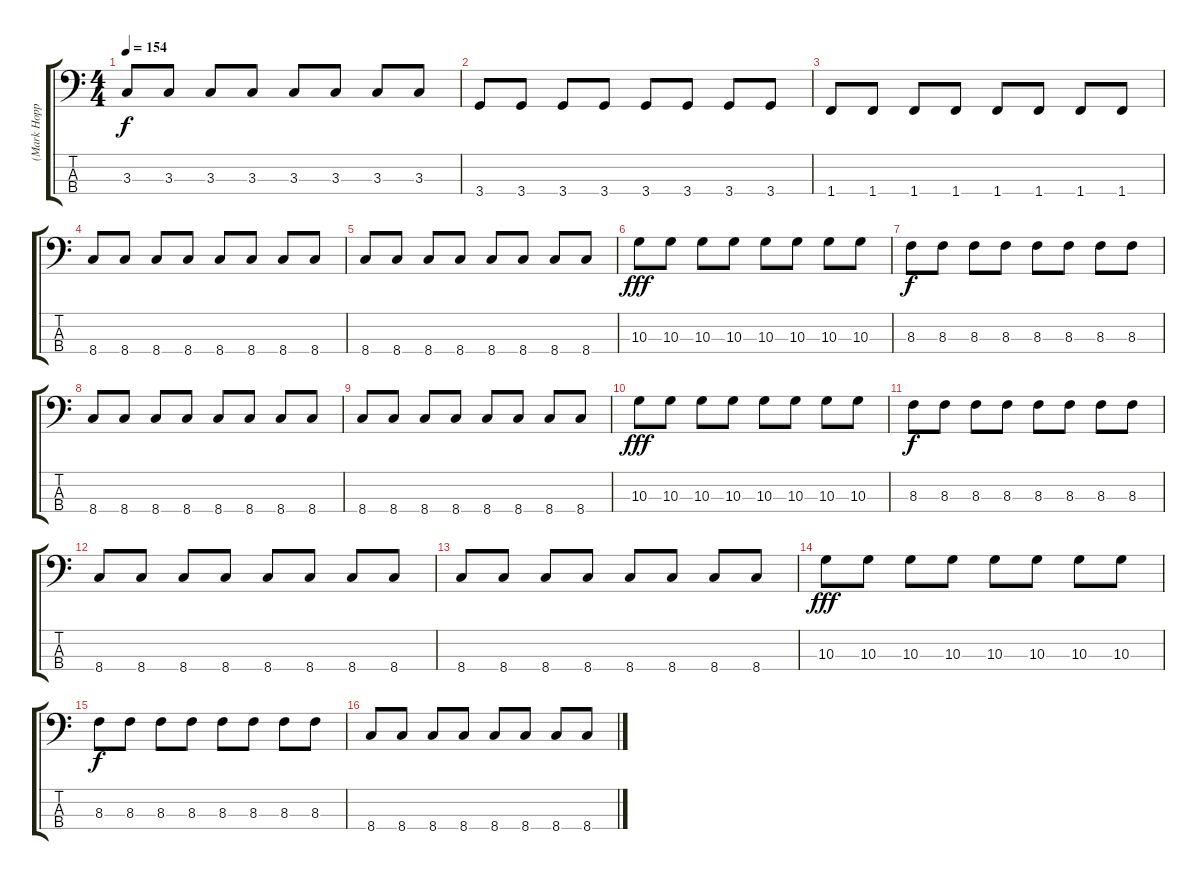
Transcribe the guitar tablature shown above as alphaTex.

\track ("(Mark Hoppus) Bass" "(Mark Hopp") {instrument electricbasspick}
\staff {score tabs}
\tuning (G2 D2 A1 E1) {hide}
\ts (4 4)
\tempo 154
\clef f4
\ks c
3.3.8{dy f} 3.3.8 3.3.8 3.3.8 3.3.8 3.3.8 3.3.8 3.3.8 |
3.4.8 3.4.8 3.4.8 3.4.8 3.4.8 3.4.8 3.4.8 3.4.8 |
1.4.8 1.4.8 1.4.8 1.4.8 1.4.8 1.4.8 1.4.8 1.4.8 |
8.4.8 8.4.8 8.4.8 8.4.8 8.4.8 8.4.8 8.4.8 8.4.8 |
8.4.8 8.4.8 8.4.8 8.4.8 8.4.8 8.4.8 8.4.8 8.4.8 |
10.3.8{dy fff} 10.3.8 10.3.8 10.3.8 10.3.8 10.3.8 10.3.8 10.3.8 |
8.3.8{dy f} 8.3.8 8.3.8 8.3.8 8.3.8 8.3.8 8.3.8 8.3.8 |
8.4.8 8.4.8 8.4.8 8.4.8 8.4.8 8.4.8 8.4.8 8.4.8 |
8.4.8 8.4.8 8.4.8 8.4.8 8.4.8 8.4.8 8.4.8 8.4.8 |
10.3.8{dy fff} 10.3.8 10.3.8 10.3.8 10.3.8 10.3.8 10.3.8 10.3.8 |
8.3.8{dy f} 8.3.8 8.3.8 8.3.8 8.3.8 8.3.8 8.3.8 8.3.8 |
8.4.8 8.4.8 8.4.8 8.4.8 8.4.8 8.4.8 8.4.8 8.4.8 |
8.4.8 8.4.8 8.4.8 8.4.8 8.4.8 8.4.8 8.4.8 8.4.8 |
10.3.8{dy fff} 10.3.8 10.3.8 10.3.8 10.3.8 10.3.8 10.3.8 10.3.8 |
8.3.8{dy f} 8.3.8 8.3.8 8.3.8 8.3.8 8.3.8 8.3.8 8.3.8 |
8.4.8 8.4.8 8.4.8 8.4.8 8.4.8 8.4.8 8.4.8 8.4.8
